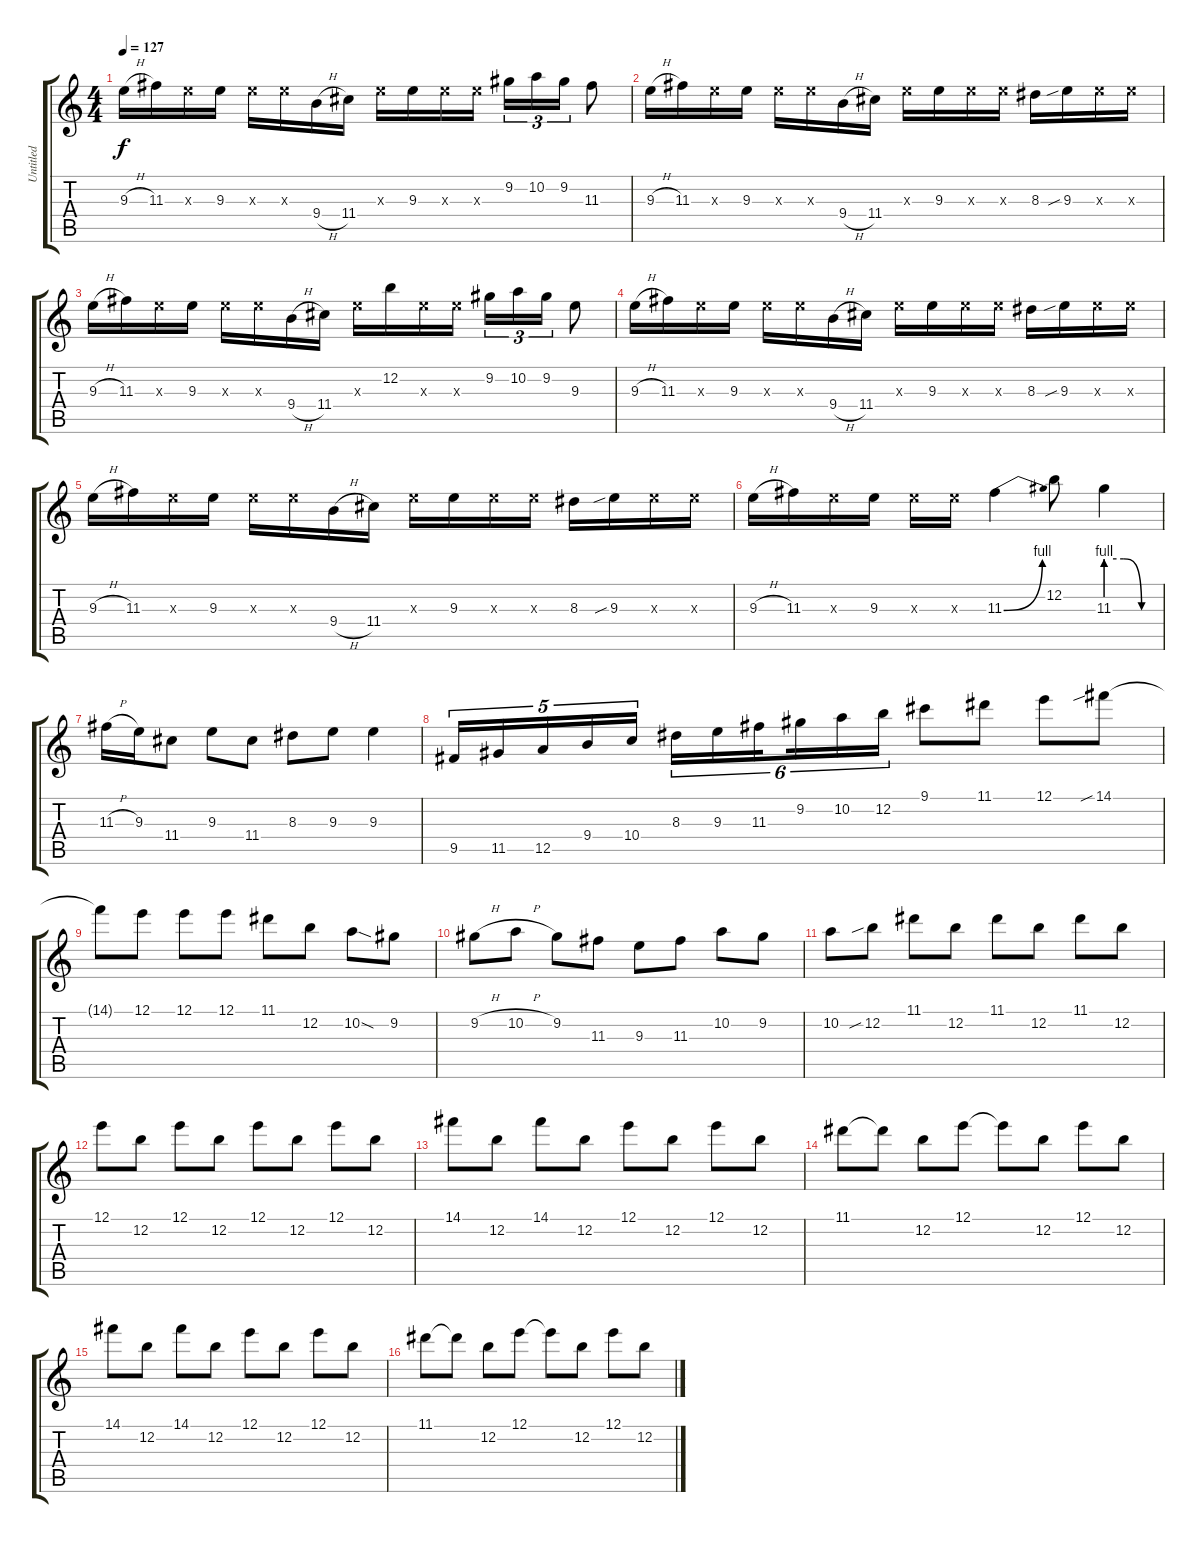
\track ("Untitled" "Untitled") {instrument acousticguitarnylon}
\staff {score tabs}
\tuning (E4 B3 G3 D3 A2 E2) {hide}
\ts (4 4)
\tempo 127
\clef g2
\ks c
9.3{h}.16{dy f} 11.3.16 9.3{x}.16 9.3.16 9.3{x}.16 9.3{x}.16 9.4{h}.16 11.4.16 9.3{x}.16 9.3.16 9.3{x}.16 9.3{x}.16 9.2.16{tu (3 2)} 10.2.16{tu (3 2)} 9.2.16{tu (3 2)} 11.3.8 |
9.3{h}.16 11.3.16 9.3{x}.16 9.3.16 9.3{x}.16 9.3{x}.16 9.4{h}.16 11.4.16 9.3{x}.16 9.3.16 9.3{x}.16 9.3{x}.16 8.3.16 9.3{sib}.16 9.3{x}.16 9.3{x}.16 |
9.3{h}.16 11.3.16 9.3{x}.16 9.3.16 9.3{x}.16 9.3{x}.16 9.4{h}.16 11.4.16 9.3{x}.16 12.2.16 9.3{x}.16 9.3{x}.16 9.2.16{tu (3 2)} 10.2.16{tu (3 2)} 9.2.16{tu (3 2)} 9.3.8 |
9.3{h}.16 11.3.16 9.3{x}.16 9.3.16 9.3{x}.16 9.3{x}.16 9.4{h}.16 11.4.16 9.3{x}.16 9.3.16 9.3{x}.16 9.3{x}.16 8.3.16 9.3{sib}.16 9.3{x}.16 9.3{x}.16 |
9.3{h}.16 11.3.16 9.3{x}.16 9.3.16 9.3{x}.16 9.3{x}.16 9.4{h}.16 11.4.16 9.3{x}.16 9.3.16 9.3{x}.16 9.3{x}.16 8.3.16 9.3{sib}.16 9.3{x}.16 9.3{x}.16 |
9.3{h}.16 11.3.16 9.3{x}.16 9.3.16 9.3{x}.16 9.3{x}.16 11.3{be (bend 0 0 60 4)}.4 12.2.8 11.3{be (custom 0 4 20 4 40 0 60 0)}.4 |
11.3{h}.16 9.3.16 11.4.8 9.3.8 11.4.8 8.3.8 9.3.8 9.3.4 |
9.5.16{tu (5 4)} 11.5.16{tu (5 4)} 12.5.16{tu (5 4)} 9.4.16{tu (5 4)} 10.4.16{tu (5 4)} 8.3.16{tu (6 4)} 9.3.16{tu (6 4)} 11.3.16{tu (6 4) beam splitsecondary} 9.2.16{tu (6 4)} 10.2.16{tu (6 4)} 12.2.16{tu (6 4)} 9.1.8 11.1.8 12.1.8 14.1{sib}.8 |
14.1{t}.8 12.1.8 12.1.8 12.1.8 11.1.8 12.2.8 10.2{sod}.8 9.2.8 |
9.2{h}.8 10.2{h}.8 9.2.8 11.3.8 9.3.8 11.3.8 10.2.8 9.2.8 |
10.2.8 12.2{sib}.8 11.1.8 12.2.8 11.1.8 12.2.8 11.1.8 12.2.8 |
12.1.8 12.2.8 12.1.8 12.2.8 12.1.8 12.2.8 12.1.8 12.2.8 |
14.1.8 12.2.8 14.1.8 12.2.8 12.1.8 12.2.8 12.1.8 12.2.8 |
11.1.8 11.1{t}.8 12.2.8 12.1.8 12.1{t}.8 12.2.8 12.1.8 12.2.8 |
14.1.8 12.2.8 14.1.8 12.2.8 12.1.8 12.2.8 12.1.8 12.2.8 |
11.1.8 11.1{t}.8 12.2.8 12.1.8 12.1{t}.8 12.2.8 12.1.8 12.2.8
